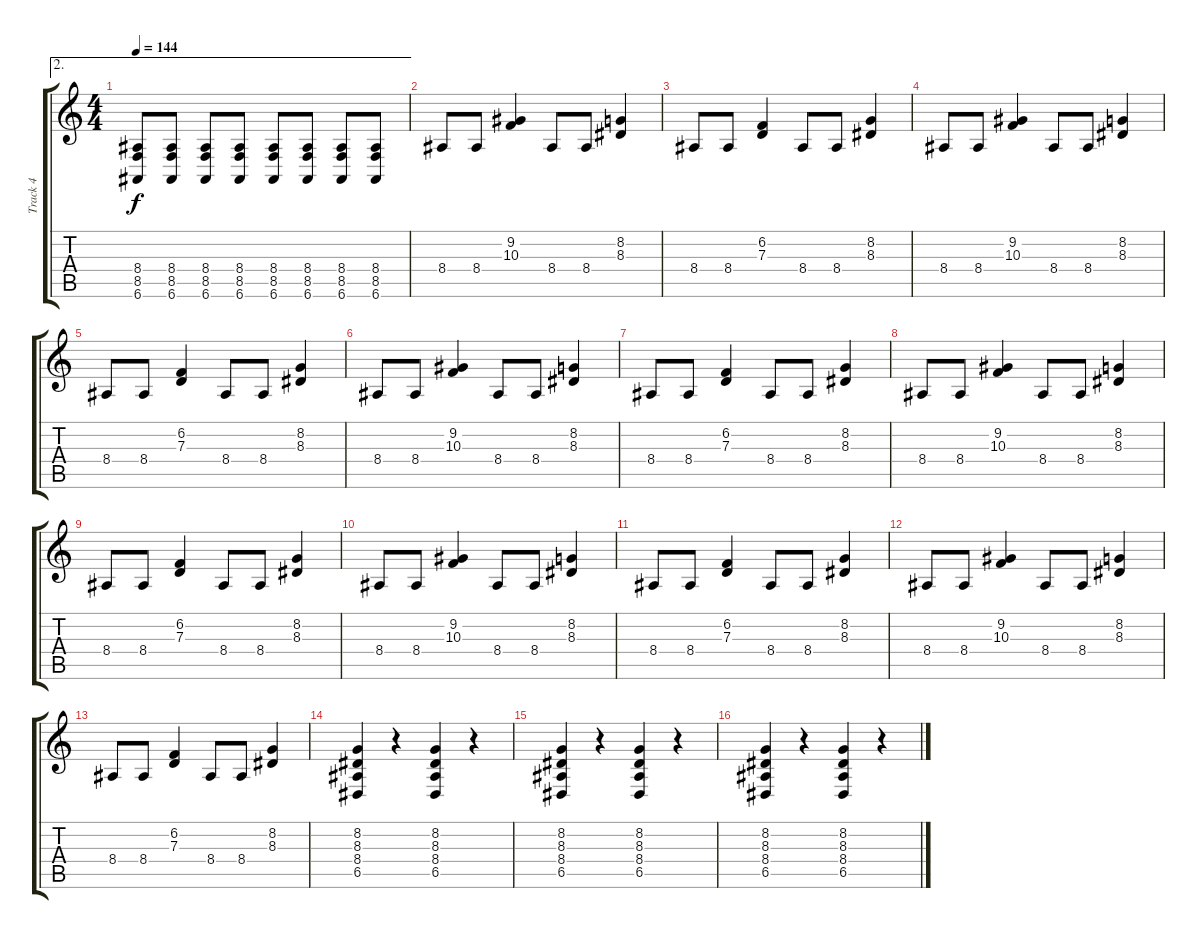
\track ("Track 4" "Track 4") {instrument churchorgan}
\staff {score tabs}
\tuning (E4 B3 G3 D3 A2 E2) {hide}
\ae 2
\ts (4 4)
\tempo 144
\clef g2
\ks c
(8.4 8.5 6.6).8{dy f} (8.4 8.5 6.6).8 (8.4 8.5 6.6).8 (8.4 8.5 6.6).8 (8.4 8.5 6.6).8 (8.4 8.5 6.6).8 (8.4 8.5 6.6).8 (8.4 8.5 6.6).8 |
8.4.8 8.4.8 (9.2 10.3).4 8.4.8 8.4.8 (8.2 8.3).4 |
8.4.8 8.4.8 (6.2 7.3).4 8.4.8 8.4.8 (8.2 8.3).4 |
8.4.8 8.4.8 (9.2 10.3).4 8.4.8 8.4.8 (8.2 8.3).4 |
8.4.8 8.4.8 (6.2 7.3).4 8.4.8 8.4.8 (8.2 8.3).4 |
8.4.8 8.4.8 (9.2 10.3).4 8.4.8 8.4.8 (8.2 8.3).4 |
8.4.8 8.4.8 (6.2 7.3).4 8.4.8 8.4.8 (8.2 8.3).4 |
8.4.8 8.4.8 (9.2 10.3).4 8.4.8 8.4.8 (8.2 8.3).4 |
8.4.8 8.4.8 (6.2 7.3).4 8.4.8 8.4.8 (8.2 8.3).4 |
8.4.8 8.4.8 (9.2 10.3).4 8.4.8 8.4.8 (8.2 8.3).4 |
8.4.8 8.4.8 (6.2 7.3).4 8.4.8 8.4.8 (8.2 8.3).4 |
8.4.8 8.4.8 (9.2 10.3).4 8.4.8 8.4.8 (8.2 8.3).4 |
8.4.8 8.4.8 (6.2 7.3).4 8.4.8 8.4.8 (8.2 8.3).4 |
(8.2 8.3 8.4 6.5).4 r.4 (8.2 8.3 8.4 6.5).4 r.4 |
(8.2 8.3 8.4 6.5).4 r.4 (8.2 8.3 8.4 6.5).4 r.4 |
(8.2 8.3 8.4 6.5).4 r.4 (8.2 8.3 8.4 6.5).4 r.4
